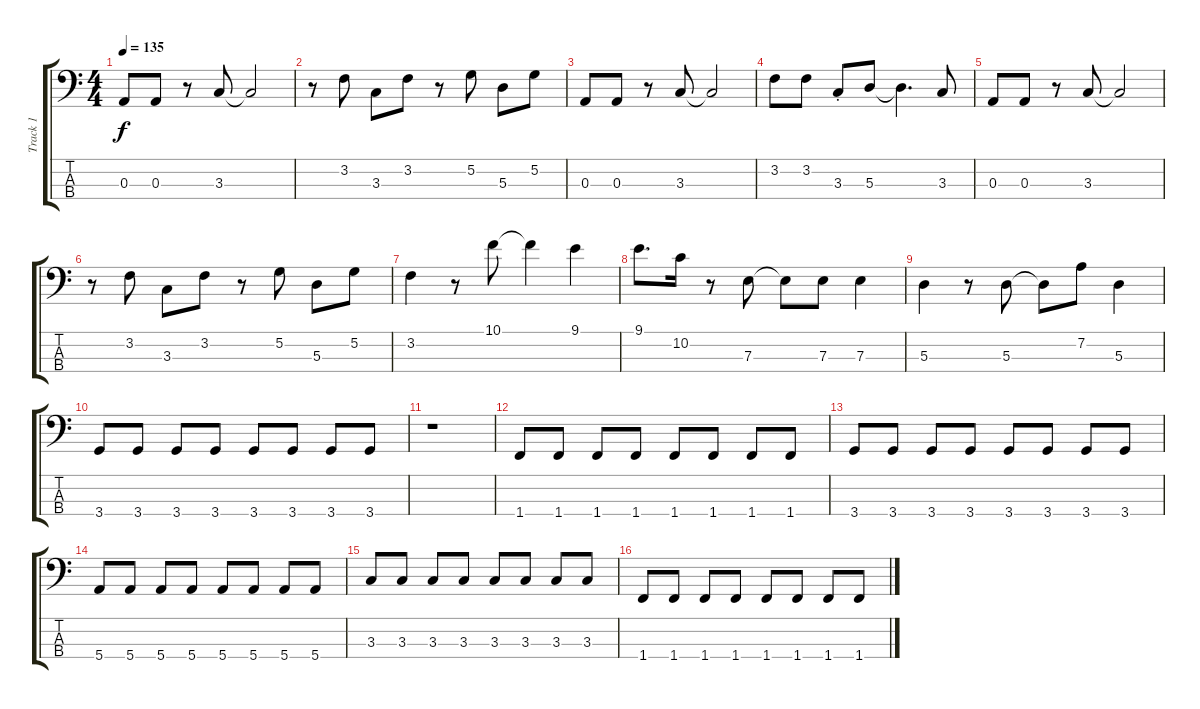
\track ("Track 1" "Track 1") {instrument electricbassfinger}
\staff {score tabs}
\tuning (G2 D2 A1 E1) {hide}
\ts (4 4)
\tempo 135
\clef f4
\ks c
0.3.8{dy f} 0.3.8 r.8 3.3.8 3.3{t}.2 |
r.8 3.2.8 3.3.8 3.2.8 r.8 5.2.8 5.3.8 5.2.8 |
0.3.8 0.3.8 r.8 3.3.8 3.3{t}.2 |
3.2.8 3.2.8 3.3{st}.8 5.3.8 5.3{t}.4{d} 3.3.8 |
0.3.8 0.3.8 r.8 3.3.8 3.3{t}.2 |
r.8 3.2.8 3.3.8 3.2.8 r.8 5.2.8 5.3.8 5.2.8 |
3.2.4 r.8 10.1.8 10.1{t}.4 9.1.4 |
9.1.8{d} 10.2.16 r.8 7.3.8 7.3{t}.8 7.3.8 7.3.4 |
5.3.4 r.8 5.3.8 5.3{t}.8 7.2.8 5.3.4 |
3.4.8 3.4.8 3.4.8 3.4.8 3.4.8 3.4.8 3.4.8 3.4.8 |
r.1 |
1.4.8 1.4.8 1.4.8 1.4.8 1.4.8 1.4.8 1.4.8 1.4.8 |
3.4.8 3.4.8 3.4.8 3.4.8 3.4.8 3.4.8 3.4.8 3.4.8 |
5.4.8 5.4.8 5.4.8 5.4.8 5.4.8 5.4.8 5.4.8 5.4.8 |
3.3.8 3.3.8 3.3.8 3.3.8 3.3.8 3.3.8 3.3.8 3.3.8 |
1.4.8 1.4.8 1.4.8 1.4.8 1.4.8 1.4.8 1.4.8 1.4.8
